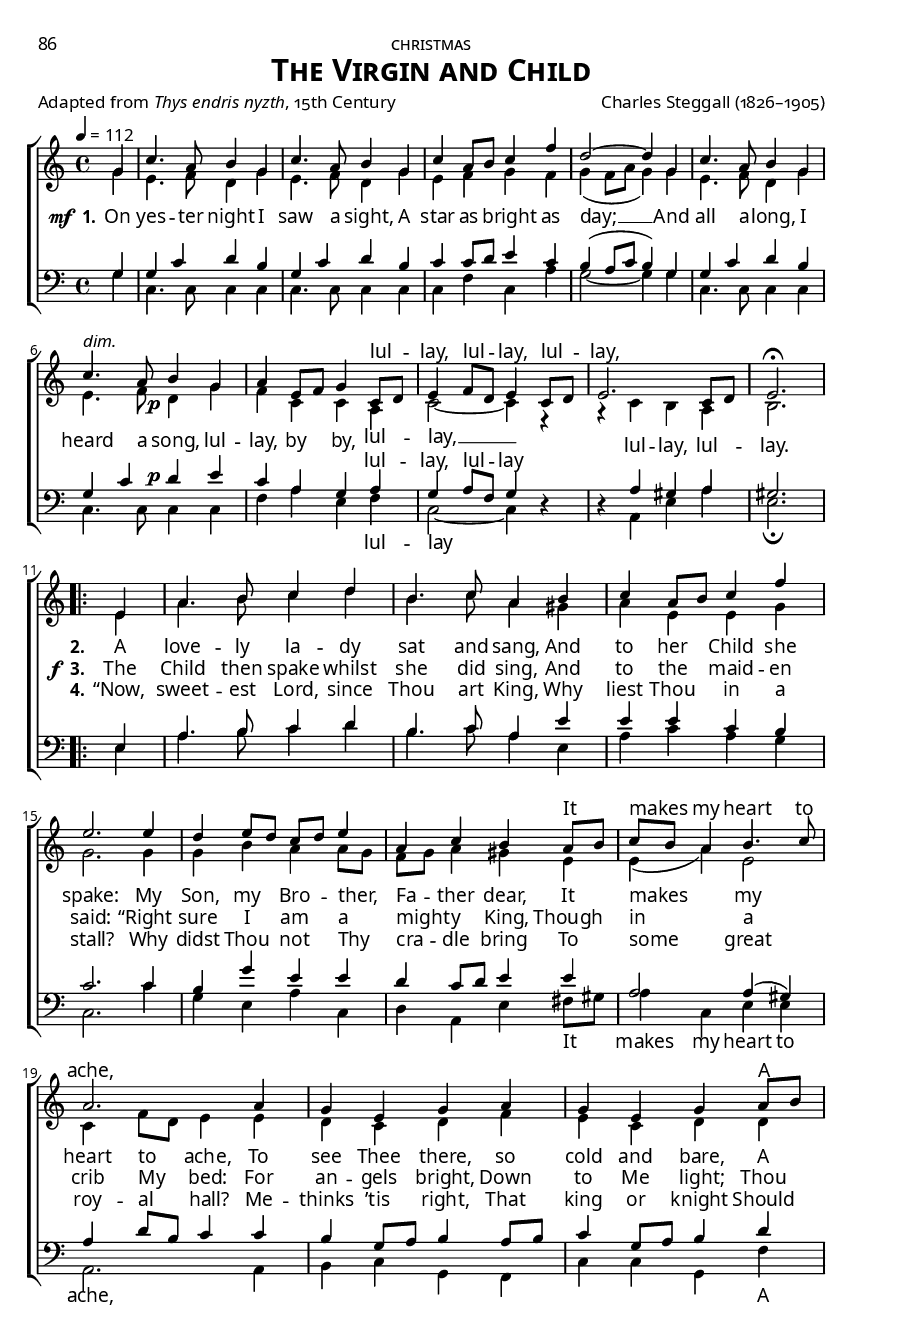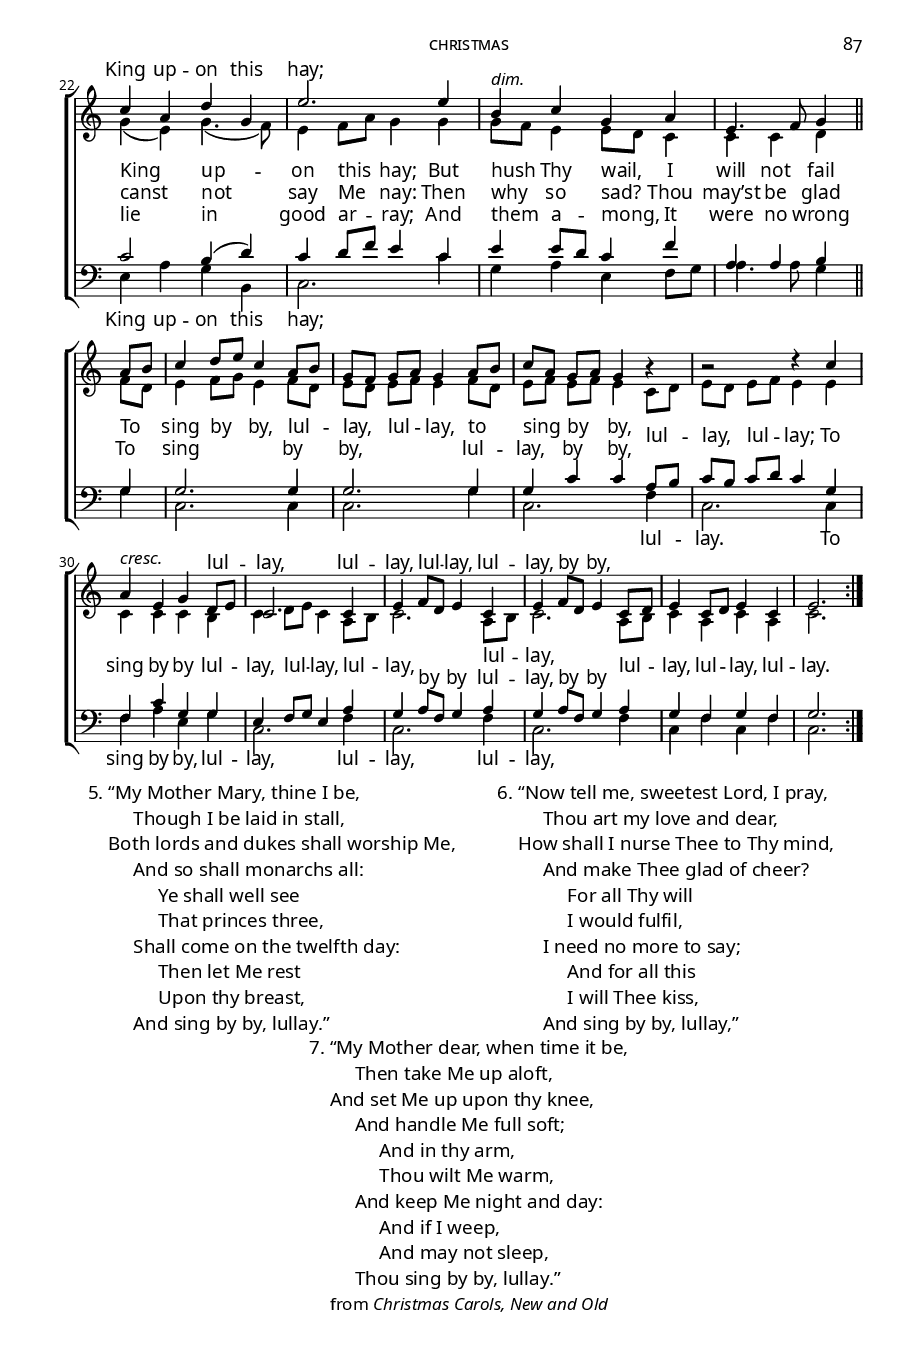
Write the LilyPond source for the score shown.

\version "2.14.2"
\include "util.ly"
\header {
  title = \markup{\override #'(font-name . "Garamond Premier Pro Semibold"){ \abs-fontsize #15 \smallCapsOldStyle"The Virgin and Child"}}
  poet = \markup\oldStyleNum{\concat{"Adapted from " \italic"Thys endris nyzth" \oldStyleNum", 15th Century"}}
  composer = \markup\oldStyleNum"Charles Steggall (1826–1905)"
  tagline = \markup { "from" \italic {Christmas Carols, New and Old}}
}
\paper {
  %print-all-headers = ##t
  paper-height = 9\in
  paper-width = 6\in
  indent = 0\in
  %system-system-spacing = #'((basic-distance . 10) (padding . 0))
  system-system-spacing =
    #'((basic-distance . 8)
       (minimum-distance . 0)
       (padding . -5)
       (stretchability . 100))
  score-markup-spacing =
    #'((basic-distance . 0)
       (minimum-distance . 0)
       (padding . 2)
       (stretchability . 0))
  ragged-last-bottom = ##t
  ragged-bottom = ##f
  two-sided = ##t
  inner-margin = 0.5\in
  outer-margin = 0.25\in
  top-margin = 0.25\in
  bottom-margin = 0.25\in
  first-page-number = #086
  print-first-page-number = ##t
  headerLine = \markup{\override #'(font-name . "Garamond Premier Pro") \smallCapsOldStyle"christmas"}
  oddHeaderMarkup = \markup\fill-line{
     \override #'(font-name . "Garamond Premier Pro")\abs-fontsize #8.5
     \combine 
        \fill-line{"" \on-the-fly #print-page-number-check-first
        \oldStylePageNum""
        }
        \fill-line{\headerLine}
  }
  evenHeaderMarkup = \markup {
     \override #'(font-name . "Garamond Premier Pro")\abs-fontsize #8.5
     \combine
        \on-the-fly #print-page-number-check-first
        \oldStylePageNum""
        \fill-line{\headerLine}
  }
}
#(set-global-staff-size 15) \paper{ #(define fonts (make-pango-font-tree "GoudyOlSt BT" "Garamond Premier Pro" "Garamond Premier Pro" (/ 15 20))) }
global = {
  \key c \major
  \time 4/4
  \autoBeamOff
  \override DynamicLineSpanner #'staff-padding = #0.0
  \override DynamicLineSpanner #'Y-extent = #'(1 . 1)
  \override DynamicText #'X-offset = #-2.5
}

sopMusic = \relative c'' {
  \tempo 4 = 112
  \partial 4 g4 |
  c4. a8 b4 g |
  c4. a8 b4 g |
  c a8[ b] c4 f |
  d2~ d4 g, |
  c4. a8 b4 g |
  
  c4.^\markup\italic"dim." a8 b4_\p g |
  a e8[ f] g4 c,8[ d] |
  e4 f8[ d] e4 c8[ d] |
  e2. c8[ d] |
  \partial 2. e2.\fermata | \break
  
  \repeat volta 2 {
    \partial 4 e4 |
    a4. b8 c4 d |
    b4. c8 a4 b |
    c4 a8[ b] c4 f |
    e2. e4 |
    
    d4 e8[ d] c[ d] e4 |
    a, c b a8[ b] |
    c[ b] a4 b4. c8 |
    a2. a4 |
    
    g4 e g a |
    g e g a8[ b] |
    c4 a d g, |
    e'2. e4 |
    
    b^\markup\italic"dim." c g a |
    e4. f8 g4 \bar"||"\break a8[ b] |
    c4 d8[ e] c4 a8[ b] |
    g[ f] g[ a] g4 a8[ b] |
    
    c[ a] g[ a] g4 b\rest |
    b2\rest d4\rest c4 |
    a^\markup\italic"cresc." e g d8[ e] |
    c2. c4 |
    
    e4 f8[ d] e4 c |
    e f8[ d] e4 c8[ d] |
    e4 c8[ d] e4 c |
    \partial 2. e2.
  }
}
sopWords = \lyricmode {
  \repeat unfold 26 { \skip 1 }
  lul -- lay, lul -- lay, lul -- lay,
  \repeat unfold 24 { \skip 1 }
  It makes my heart to ache,
  \repeat unfold 8 { \skip 1 }
  A King up -- on this hay;
  \repeat unfold 24 { \skip 1 }
  lul -- lay, lul -- lay, lul -- lay,
  lul -- lay, by by,
}

altoMusic = \relative c' {
  g'4 |
  e4. f8 d4 g |
  e4. f8 d4 g |
  e f g f |
  g( f8[ a] g4) g |
  e4. f8 d4 g |
  
  e4. f8 d4 g |
  f c c a |
  c2~ c4 e,\rest |
  g\rest c4 b a |
  b2. |
  
  e4 |
  a4. b8 c4 d |
  b4. c8 a4 gis |
  a e e g |
  g2. g4 |
  
  g b a a8[ g] |
  f[ g] a4 gis e |
  e( a) e2 |
  c4 f8[ d] e4 e |
  
  d c d f |
  e c d d |
  g( e) g4.( f8) |
  e4 f8[ a] g4 g |
  
  g8[ f] e4 e8[ d] c4 |
  c c d f8[ d] |
  e4 f8[ g] e4 f8[ d] |
  e[ d] e[ f] e4 f8[ d] |
  
  e[ f] e[ f] e4 c8[ d] |
  e[ d] e[ f] e4 e |
  c c c b |
  c d8[ e] c4 a8[ b] |
  
  c2. a8[ b] |
  c2. a8[ b] c4 a c a |
  c2.
}
dropLyrics = {
  \override LyricText #'extra-offset = #'(0 . -1.8)
  \override LyricHyphen #'extra-offset = #'(0 . -1.8)
  \override LyricExtender #'extra-offset = #'(0 . -1.8)
  \override StanzaNumber #'extra-offset = #'(0 . -1.8)
}
altoWords = {
  \dropLyricsIX
  \set stanza = \markup{\dynamic"  mf" " 1."}
  \lyricmode {
    On yes -- ter night I saw a sight,
    A star as bright as day; __
    And all a -- long, I heard a song,
    lul -- lay, by by, \dropLyricsIV lul -- lay, __
    \dropLyricsXV lul -- lay, lul -- lay.
  }
  \dropLyricsIX
  \set stanza = "2."
  \lyricmode{
    A love -- ly la -- dy sat and sang,
    And to her Child she spake:
    My Son, my Bro -- ther, Fa -- ther dear,
    It makes my heart to ache,
    To see Thee there, so cold and bare,
    A King up -- on this hay;
    But hush Thy wail, I will not fail
    \dropLyricsVI
    To sing by by, lul -- lay, lul -- lay,
    to sing by by, \dropLyrics lul -- lay, lul -- lay;
    To sing by by lul -- lay, lul -- lay,
    lul -- lay, \dropLyricsVI lul -- lay,
    \dropLyrics
    lul -- lay, lul -- lay, lul -- lay.
  }
}
altoWordsII = {
  \dropLyricsIX
  \lyricmode{
    \repeat unfold 32 \skip1
  }
  \set stanza = \markup{\dynamic"  f " "3."}
  \lyricmode {
  %\markup\italic
    The Child then spake whilst she did sing,
    And to the maid -- en said:
    “Right sure I am a might -- y King,
    Though in a crib My bed:
    For an -- gels bright,
    Down to Me light;
    Thou canst not say Me nay:
    Then why so sad?
    Thou may’st be glad
  }
}
altoWordsIII = \lyricmode {
  \dropLyricsIX
  \repeat unfold 32 \skip1
  \set stanza = #"4."
  “Now, sweet -- est Lord, since Thou art King,
  Why liest Thou in a stall?
  Why didst Thou not Thy cra -- dle bring
  To some great roy -- al hall?
  Me -- thinks ’tis right,
  That king or knight
  Should lie in good ar -- ray;
  And them a -- mong,
  It were no wrong
}
altoWordsIV = \lyricmode {
  \set stanza = #"4. "
  \set ignoreMelismata = ##t
}
altoWordsV = \lyricmode {
  \set stanza = #"5. "
  \set ignoreMelismata = ##t
}
altoWordsVI = \lyricmode {
  \set stanza = #"6. "
  \set ignoreMelismata = ##t
}
tenorMusic = \relative c' {
  g4 |
  g4 c d b |
  g c d b |
  c c8[ d] e4 c |
  b( a8[ c] b4) g |
  g c d b |
  
  g c d^\p e |
  c a g a |
  g a8[ f] g4 s |
  s a gis a |
  gis!2. |
  
  e4 |
  a4. b8 c4 d |
  b4. c8 a4 e' |
  e e c b |
  c2. c4 |
  
  b g' e e |
  d c8[ d] e4 e |
  a,2 a4( gis) |
  a d8[ b] c4 c |
  
  b g8[ a] b4 a8[ b] |
  c4 g8[ a] b4 d |
  c2 b4( d) |
  c d8[ f] e4 c |
  
  e4 e8[ d] c4 f |
  a,4 a b g |
  g2. g4 |
  g2. g4 |
  
  g4 c c a8[ b] |
  c[ b] c[ d] c4 g |
  f c' g g |
  e f8[ g] e4 a |
  
  g a8[ f] g4 a |
  g a8[ f] g4 a |
  g f g f |
  g2.
}
tenorWords = \lyricmode {
  \repeat unfold 26 { \skip 1 }
  lul -- lay, lul -- lay
  \repeat unfold 4 { \skip 1 }
  \repeat unfold 28 { \skip 1 }
  \repeat unfold 14 { \skip 1 }
  \repeat unfold 8 { \skip 1 }
  To sing by by, lul -- lay,
  by by,
  \repeat unfold 14 { \skip 1 }
  by by lul -- lay, by by
}

bassMusic = \relative c {
  g'4 |
  c,4. c8 c4 c |
  c4. c8 c4 c |
  c f c a' |
  g2~ g4 g |
  c,4. c8 c4 c |
  
  c4. c8 c4 c |
  f a e f |
  c2~ c4 d\rest |
  d\rest a e' a |
  e2.\fermata |
  
  e4 |
  a4. b8 c4 d |
  b4. c8 a4 e |
  a c a g |
  c,2. c'4 |
  
  g4 e a c, |
  d a e' fis8[ gis] |
  a4 c, e e |
  a,2. a4 |
  
  b4 c g f |
  c' c g f' |
  e a g b, |
  c2. c'4 |
  
  g a e f8[ g] |
  a4. a8 g4 g |
  c,2. c4 |
  c2. g'4 |
  
  c,2. f4 |
  c2. c4 |
  f a e4 g |
  c,2. f4 |
  
  c2. f4 |
  c2. f4 |
  c f c f |
  c2.
}
bassWords = \lyricmode {
  \repeat unfold 26 { \skip 1 }
  lul -- lay
  \repeat unfold 4 { \skip 1 }
  \repeat unfold 22 { \skip 1 }
  It makes my heart to ache,
  \repeat unfold 8 { \skip 1 }
  A King up -- on this hay;
  \repeat unfold 14 { \skip 1 }
  lul -- lay. To sing by by, lul -- lay,
  lul -- lay, lul -- lay,
}

pianoRH = \relative c' {
  
}
pianoLH = \relative c' {
  
}

\score {
  <<
   \new ChoirStaff <<
%    \new Lyrics = sopranos \with { \override VerticalAxisGroup #'nonstaff-relatedstaff-spacing = #'((basic-distance . 1)) }
    \new Staff = women <<
      \new Voice = "sopranos" { \voiceOne << \global \sopMusic >> }
      \new Voice = "altos" { \voiceTwo << \global \altoMusic >> }
    >>
    \new Lyrics \with { alignAboveContext = #"women" \override VerticalAxisGroup #'nonstaff-relatedstaff-spacing = #'((basic-distance . 1)(padding . 0.1))} \lyricsto "sopranos" \sopWords
     \new Lyrics = "altosVI"  \with { alignBelowContext = #"women" \override VerticalAxisGroup #'nonstaff-relatedstaff-spacing = #'((basic-distance . 1))} \lyricsto "altos" \altoWordsVI
    \new Lyrics = "altosV"  \with { alignBelowContext = #"women" \override VerticalAxisGroup #'nonstaff-relatedstaff-spacing = #'((basic-distance . 1))} \lyricsto "altos" \altoWordsV
    \new Lyrics = "altosIV"  \with { alignBelowContext = #"women" \override VerticalAxisGroup #'nonstaff-relatedstaff-spacing = #'((basic-distance . 1))} \lyricsto "altos" \altoWordsIV
    \new Lyrics = "altosIII"  \with { alignBelowContext = #"women" \override VerticalAxisGroup #'nonstaff-relatedstaff-spacing = #'((basic-distance . 1))} \lyricsto "altos" \altoWordsIII
    \new Lyrics = "altosII"  \with { alignBelowContext = #"women" \override VerticalAxisGroup #'nonstaff-relatedstaff-spacing = #'((basic-distance . 1))} \lyricsto "altos" \altoWordsII
    \new Lyrics = "altos"  \with { alignBelowContext = #"women" \override VerticalAxisGroup #'nonstaff-relatedstaff-spacing = #'((basic-distance . 1) (padding -1))} \lyricsto "altos" \altoWords
   \new Staff = men <<
      \clef bass
      \new Voice = "tenors" { \voiceOne << \global \tenorMusic >> }
      \new Voice = "basses" { \voiceTwo << \global \bassMusic >> }
    >>
    \new Lyrics \with { alignAboveContext = #"men" \override VerticalAxisGroup #'nonstaff-relatedstaff-spacing = #'((basic-distance . 1)(padding . 0.1)) } \lyricsto "tenors" \tenorWords
    \new Lyrics \with { alignBelowContext = #"men" \override VerticalAxisGroup #'nonstaff-relatedstaff-spacing = #'((basic-distance . 1) (padding . 0)) } \lyricsto "basses" \bassWords
  >>
%    \new PianoStaff << \new Staff { \new Voice { \pianoRH } } \new Staff { \clef "bass" \pianoLH } >>
  >>
  \layout {
    \context {
      \Score
      %\override SpacingSpanner #'base-shortest-duration = #(ly:make-moment 1 8)
      %\override SpacingSpanner #'common-shortest-duration = #(ly:make-moment 1 4)
    }
    \context {
      % Remove all empty staves
      % \Staff \RemoveEmptyStaves \override VerticalAxisGroup #'remove-first = ##t
    }
    \context {
      \Lyrics
      \override LyricText #'X-offset = #center-on-word
    }
  }
}
\markup {\fontsize #0.8 \override #'(font-name . "Garamond Premier Pro")
  \fill-line {
    \hspace #0.1 % moves the column off the left margin;
        % can be removed if space on the page is tight
     \column {
      \line { \bold "5."
        \column {
          "“My Mother Mary, thine I be,"
          "     Though I be laid in stall,"
          "Both lords and dukes shall worship Me,"
          "     And so shall monarchs all:"
          "          Ye shall well see"
          "          That princes three,"
          "     Shall come on the twelfth day:"
          "          Then let Me rest"
          "          Upon thy breast,"
          "     And sing by by, lullay.”"
        }
      }
    }
    \hspace #0.1  % adds horizontal spacing between columns;
        % if they are still too close, add more " " pairs
        % until the result looks good
     \column {
      \line { \bold "6."
        \column {
          "“Now tell me, sweetest Lord, I pray,"
          "     Thou art my love and dear,"
          "How shall I nurse Thee to Thy mind,"
          "     And make Thee glad of cheer?"
          "          For all Thy will"
          "          I would fulfil,"
          "     I need no more to say;"
          "          And for all this"
          "          I will Thee kiss,"
          "     And sing by by, lullay,”"
        }
      }
    }
    \hspace #0.1 % gives some extra space on the right margin;
      % can be removed if page space is tight
  }
}

\markup {
  \vspace #0.7 % adds vertical spacing between verses\
  \override #'(font-name . "Garamond Premier Pro")
  \fill-line {\override #'(font-name . "Garamond Premier Pro")
    " "
    \column {\fontsize #0.8
      \line { \bold "7."
        \column {
          "“My Mother dear, when time it be,"
          "     Then take Me up aloft,"
          "And set Me up upon thy knee,"
          "     And handle Me full soft;"
          "          And in thy arm,"
          "          Thou wilt Me warm,"
          "     And keep Me night and day:"
          "          And if I weep,"
          "          And may not sleep,"
          "     Thou sing by by, lullay.”"
        }
      }
    }
    " "
  }
}

